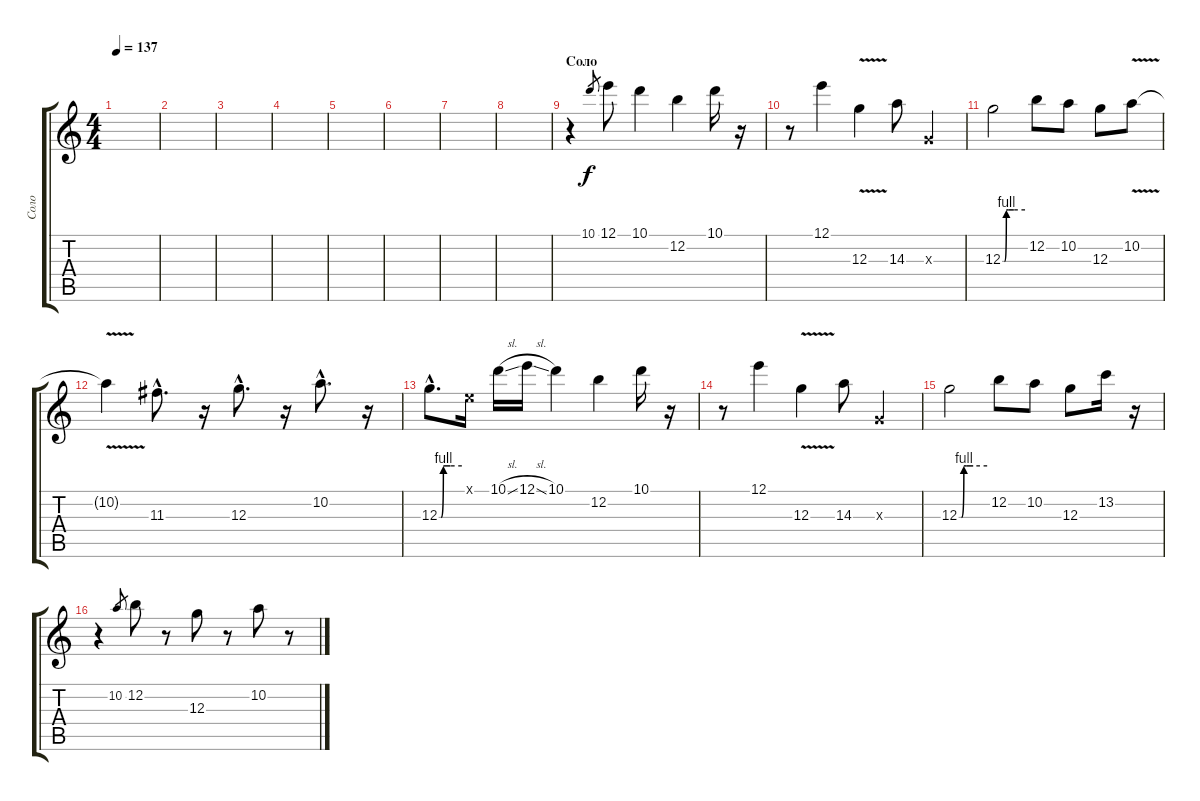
\track ("Соло" "Соло") {instrument electricguitarjazz}
\staff {score tabs}
\tuning (E4 B3 G3 D3 A2 E2) {hide}
\ts (4 4)
\tempo 137
\clef g2
\ks c
|
|
|
|
|
|
|
|
\section ("" "Соло")
r.4{instrument overdrivenguitar} 10.1.8{gr} 12.1.8 10.1.4 12.2.4 10.1.16 r.16 |
r.8 12.1.4 12.3{v}.4 14.3.8 0.3{x}.4 |
12.3{be (custom 0 0 5 0 10 4 16 4 30 4 60 4)}.2 12.2.8 10.2.8 12.3.8 10.2{v}.8 |
10.2{t}.4 11.3{hac}.8{d} r.16 12.3{hac}.8{d} r.16 10.2{hac}.8{d} r.16 |
12.3{be (custom 0 0 5 0 11 4 30 4 60 4) hac}.8{d instrument overdrivenguitar} 0.1{x}.16 10.1{sl}.16 12.1{sl}.16 10.1.4 12.2.4 10.1.16 r.16 |
r.8 12.1.4 12.3{v}.4 14.3.8 0.3{x}.4 |
12.3{be (custom 0 0 5 0 10 4 16 4 30 4 60 4)}.2 12.2.8 10.2.8 12.3.8 13.2.16 r.16 |
r.4 10.2.8{gr} 12.2.8 r.8 12.3.8 r.8 10.2.8 r.8
